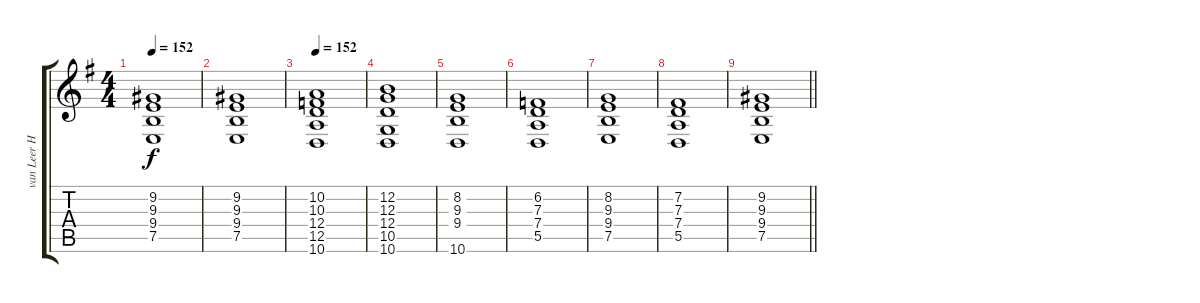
\track ("van Leer Hammond (Arranged for Guitar)" "van Leer H") {instrument drawbarorgan}
\staff {score tabs}
\tuning (E4 B3 G3 D3 A2 E2) {hide}
\ts (4 4)
\tempo 152
\clef g2
\ks g
(9.2 9.3 9.4 7.5).1{dy f} |
(9.2 9.3 9.4 7.5).1 |
\tempo 152
(10.2 10.3 12.4 12.5 10.6).1 |
(12.2 12.3 12.4 10.5 10.6).1 |
(8.2 9.3 9.4 10.6).1 |
(6.2 7.3 7.4 5.5).1 |
(8.2 9.3 9.4 7.5).1 |
(7.2 7.3 7.4 5.5).1 |
\barLineRight lightlight
(9.2 9.3 9.4 7.5).1
